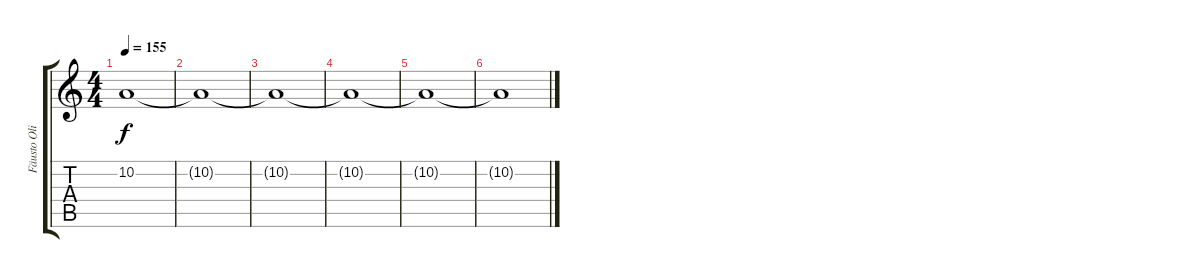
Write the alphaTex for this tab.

\track ("Fäusto Oliveira (Voice)" "Fäusto Oli") {instrument pad1newage}
\staff {score tabs}
\tuning (E4 B3 G3 D3 A2 E2) {hide}
\ts (4 4)
\tempo 155
\clef g2
\ks c
10.2.1{dy f} |
10.2{t}.1 |
10.2{t}.1 |
10.2{t}.1 |
10.2{t}.1 |
10.2{t}.1
